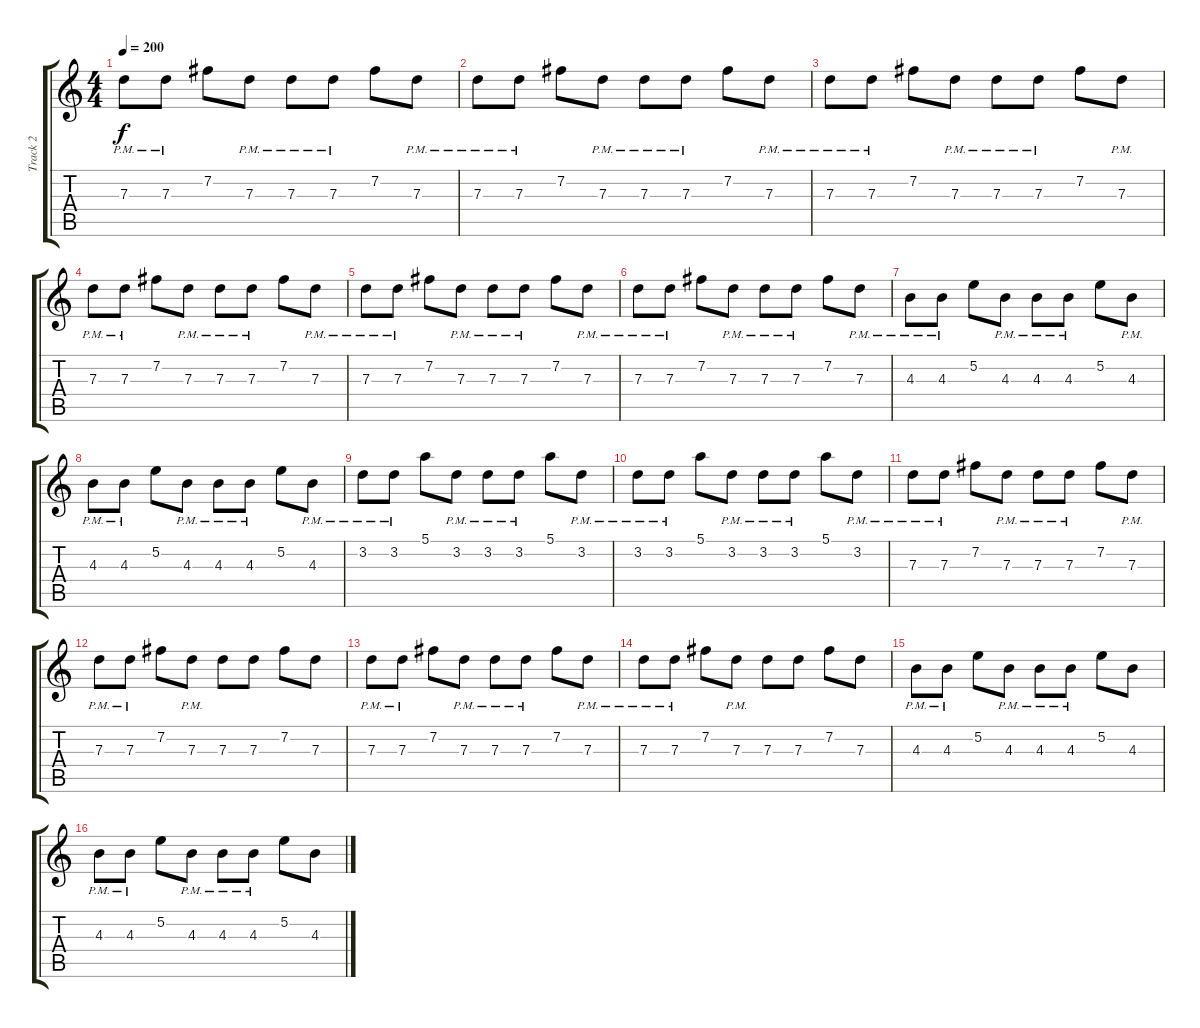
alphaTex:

\track ("Track 2" "Track 2") {instrument distortionguitar}
\staff {score tabs}
\tuning (E4 B3 G3 D3 A2 D2) {hide}
\ts (4 4)
\tempo 200
\clef g2
\ks c
7.3{pm}.8{dy f} 7.3{pm}.8 7.2.8 7.3{pm}.8 7.3{pm}.8 7.3{pm}.8 7.2.8 7.3{pm}.8 |
7.3{pm}.8 7.3{pm}.8 7.2.8 7.3{pm}.8 7.3{pm}.8 7.3{pm}.8 7.2.8 7.3{pm}.8 |
7.3{pm}.8 7.3{pm}.8 7.2.8 7.3{pm}.8 7.3{pm}.8 7.3{pm}.8 7.2.8 7.3{pm}.8 |
7.3{pm}.8 7.3{pm}.8 7.2.8 7.3{pm}.8 7.3{pm}.8 7.3{pm}.8 7.2.8 7.3{pm}.8 |
7.3{pm}.8 7.3{pm}.8 7.2.8 7.3{pm}.8 7.3{pm}.8 7.3{pm}.8 7.2.8 7.3{pm}.8 |
7.3{pm}.8 7.3{pm}.8 7.2.8 7.3{pm}.8 7.3{pm}.8 7.3{pm}.8 7.2.8 7.3{pm}.8 |
4.3{pm}.8 4.3{pm}.8 5.2.8 4.3{pm}.8 4.3{pm}.8 4.3{pm}.8 5.2.8 4.3{pm}.8 |
4.3{pm}.8 4.3{pm}.8 5.2.8 4.3{pm}.8 4.3{pm}.8 4.3{pm}.8 5.2.8 4.3{pm}.8 |
3.2{pm}.8 3.2{pm}.8 5.1.8 3.2{pm}.8 3.2{pm}.8 3.2{pm}.8 5.1.8 3.2{pm}.8 |
3.2{pm}.8 3.2{pm}.8 5.1.8 3.2{pm}.8 3.2{pm}.8 3.2{pm}.8 5.1.8 3.2{pm}.8 |
7.3{pm}.8 7.3{pm}.8 7.2.8 7.3{pm}.8 7.3{pm}.8 7.3{pm}.8 7.2.8 7.3{pm}.8 |
7.3{pm}.8 7.3{pm}.8 7.2.8 7.3{pm}.8 7.3.8 7.3.8 7.2.8 7.3.8 |
7.3{pm}.8 7.3{pm}.8 7.2.8 7.3{pm}.8 7.3{pm}.8 7.3{pm}.8 7.2.8 7.3{pm}.8 |
7.3{pm}.8 7.3{pm}.8 7.2.8 7.3{pm}.8 7.3.8 7.3.8 7.2.8 7.3.8 |
4.3{pm}.8 4.3{pm}.8 5.2.8 4.3{pm}.8 4.3{pm}.8 4.3{pm}.8 5.2.8 4.3.8 |
4.3{pm}.8 4.3{pm}.8 5.2.8 4.3{pm}.8 4.3{pm}.8 4.3{pm}.8 5.2.8 4.3.8
